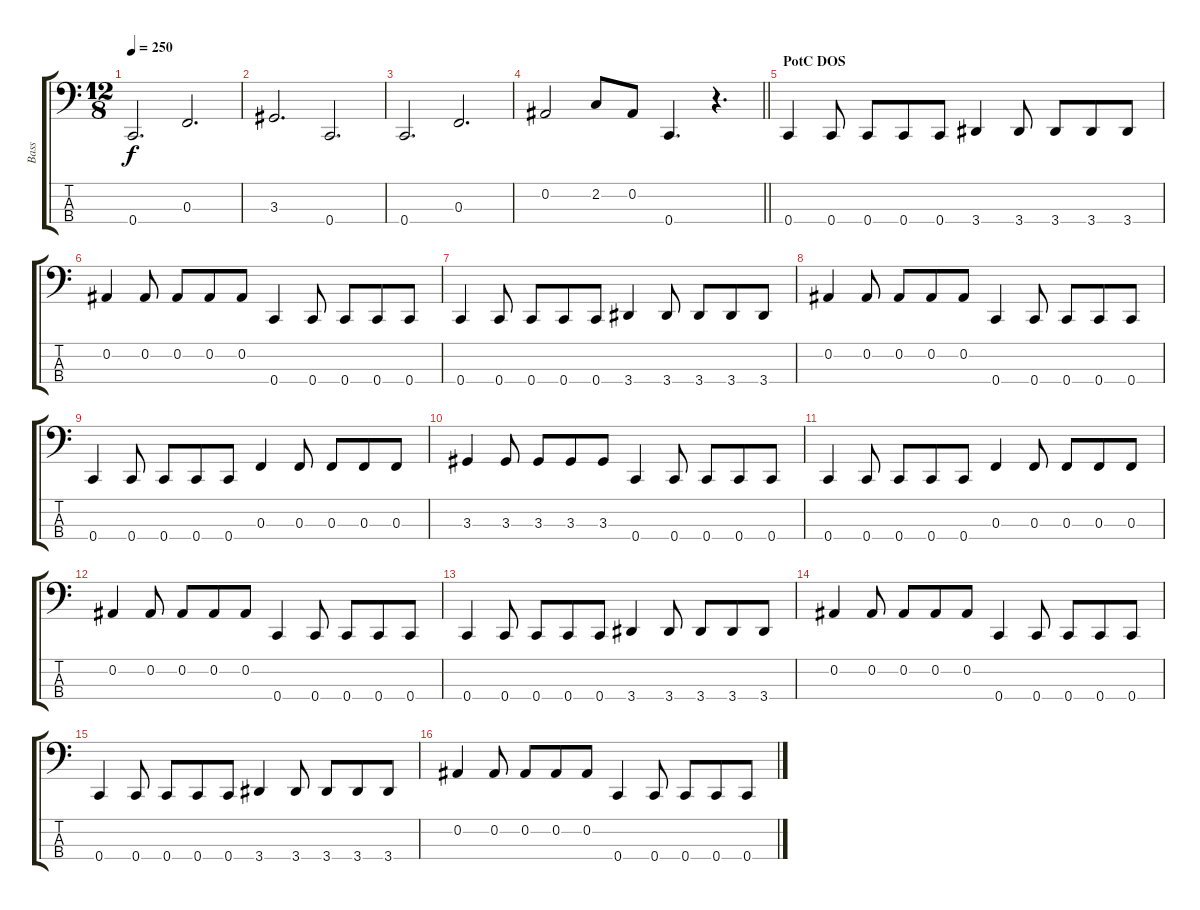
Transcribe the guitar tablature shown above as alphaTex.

\track ("Bass" "Bass") {instrument electricbassfinger}
\staff {score tabs}
\tuning (Eb2 Bb1 F1 C1) {hide}
\ts (12 8)
\tempo 250
\clef f4
\ks c
0.4.2{d dy f} 0.3.2{d} |
3.3.2{d} 0.4.2{d} |
0.4.2{d} 0.3.2{d} |
\barLineRight lightlight
0.2.2 2.2.8 0.2.8 0.4.4{d} r.4{d} |
\section ("" "PotC DOS")
0.4.4 0.4.8 0.4.8 0.4.8 0.4.8 3.4.4 3.4.8 3.4.8 3.4.8 3.4.8 |
0.2.4 0.2.8 0.2.8 0.2.8 0.2.8 0.4.4 0.4.8 0.4.8 0.4.8 0.4.8 |
0.4.4 0.4.8 0.4.8 0.4.8 0.4.8 3.4.4 3.4.8 3.4.8 3.4.8 3.4.8 |
0.2.4 0.2.8 0.2.8 0.2.8 0.2.8 0.4.4 0.4.8 0.4.8 0.4.8 0.4.8 |
0.4.4 0.4.8 0.4.8 0.4.8 0.4.8 0.3.4 0.3.8 0.3.8 0.3.8 0.3.8 |
3.3.4 3.3.8 3.3.8 3.3.8 3.3.8 0.4.4 0.4.8 0.4.8 0.4.8 0.4.8 |
0.4.4 0.4.8 0.4.8 0.4.8 0.4.8 0.3.4 0.3.8 0.3.8 0.3.8 0.3.8 |
0.2.4 0.2.8 0.2.8 0.2.8 0.2.8 0.4.4 0.4.8 0.4.8 0.4.8 0.4.8 |
0.4.4 0.4.8 0.4.8 0.4.8 0.4.8 3.4.4 3.4.8 3.4.8 3.4.8 3.4.8 |
0.2.4 0.2.8 0.2.8 0.2.8 0.2.8 0.4.4 0.4.8 0.4.8 0.4.8 0.4.8 |
0.4.4 0.4.8 0.4.8 0.4.8 0.4.8 3.4.4 3.4.8 3.4.8 3.4.8 3.4.8 |
0.2.4 0.2.8 0.2.8 0.2.8 0.2.8 0.4.4 0.4.8 0.4.8 0.4.8 0.4.8
